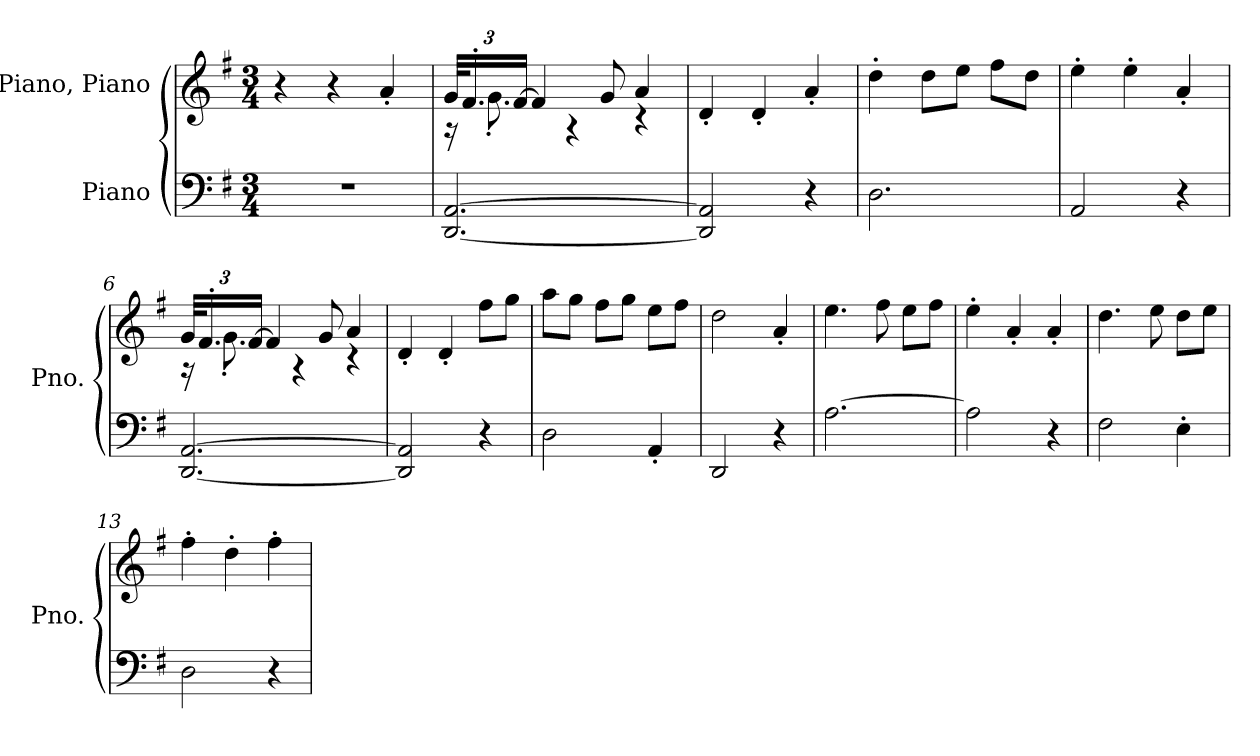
**kern	**kern
*part2	*part1
*staff2	*staff1
*I"Piano	*I"Piano, Piano
*I'Pno.	*I'Pno.
*clefF4	*clefG2
*k[f#]	*k[f#]
*M3/4	*M3/4
=1	=1
2.r	4r
.	4r
*	*MM144
.	4a'/
=2	=2
*	*Xbrackettup
*	*^
[2.DD/ [2.AA/	48g/KLL	16r
.	24.f#'/	.
.	.	8.g'\
.	[24f#/JJ	.
.	4f#/]	.
.	.	4r
.	8g/	.
.	4a/	4r
*	*v	*v
=3	=3
2DD/] 2AA/]	4d'/
.	4d'/
4r	4a'/
=4	=4
2.D\	4dd'\
.	8dd\L
.	8ee\J
.	8ff#\L
.	8dd\J
=5	=5
2AA/	4ee'\
.	4ee'\
4r	4a'/
=6	=6
*	*^
[2.DD/ [2.AA/	48g/KLL	16r
.	24.f#'/	.
.	.	8.g'\
.	[24f#/JJ	.
.	4f#/]	.
.	.	4r
.	8g/	.
.	4a/	4r
*	*v	*v
!!LO:LB:g=z
=7	=7
2DD/] 2AA/]	4d'/
.	4d'/
4r	8ff#\L
.	8gg\J
=8	=8
2D\	8aa\L
.	8gg\J
.	8ff#\L
.	8gg\J
4AA'/	8ee\L
.	8ff#\J
=9	=9
2DD/	2dd\
*	*MM144
4r	4a'/
=10	=10
[2.A\	4.ee\
.	8ff#\
.	8ee\L
.	8ff#\J
=11	=11
2A\]	4ee'\
.	4a'/
4r	4a'/
=12	=12
*	*MM144
2F#\	4.dd\
.	8ee\
4E'\	8dd\L
.	8ee\J
=13	=13
2D\	4ff#'\
.	4dd'\
4r	4ff#'\
=	=
*-	*-
